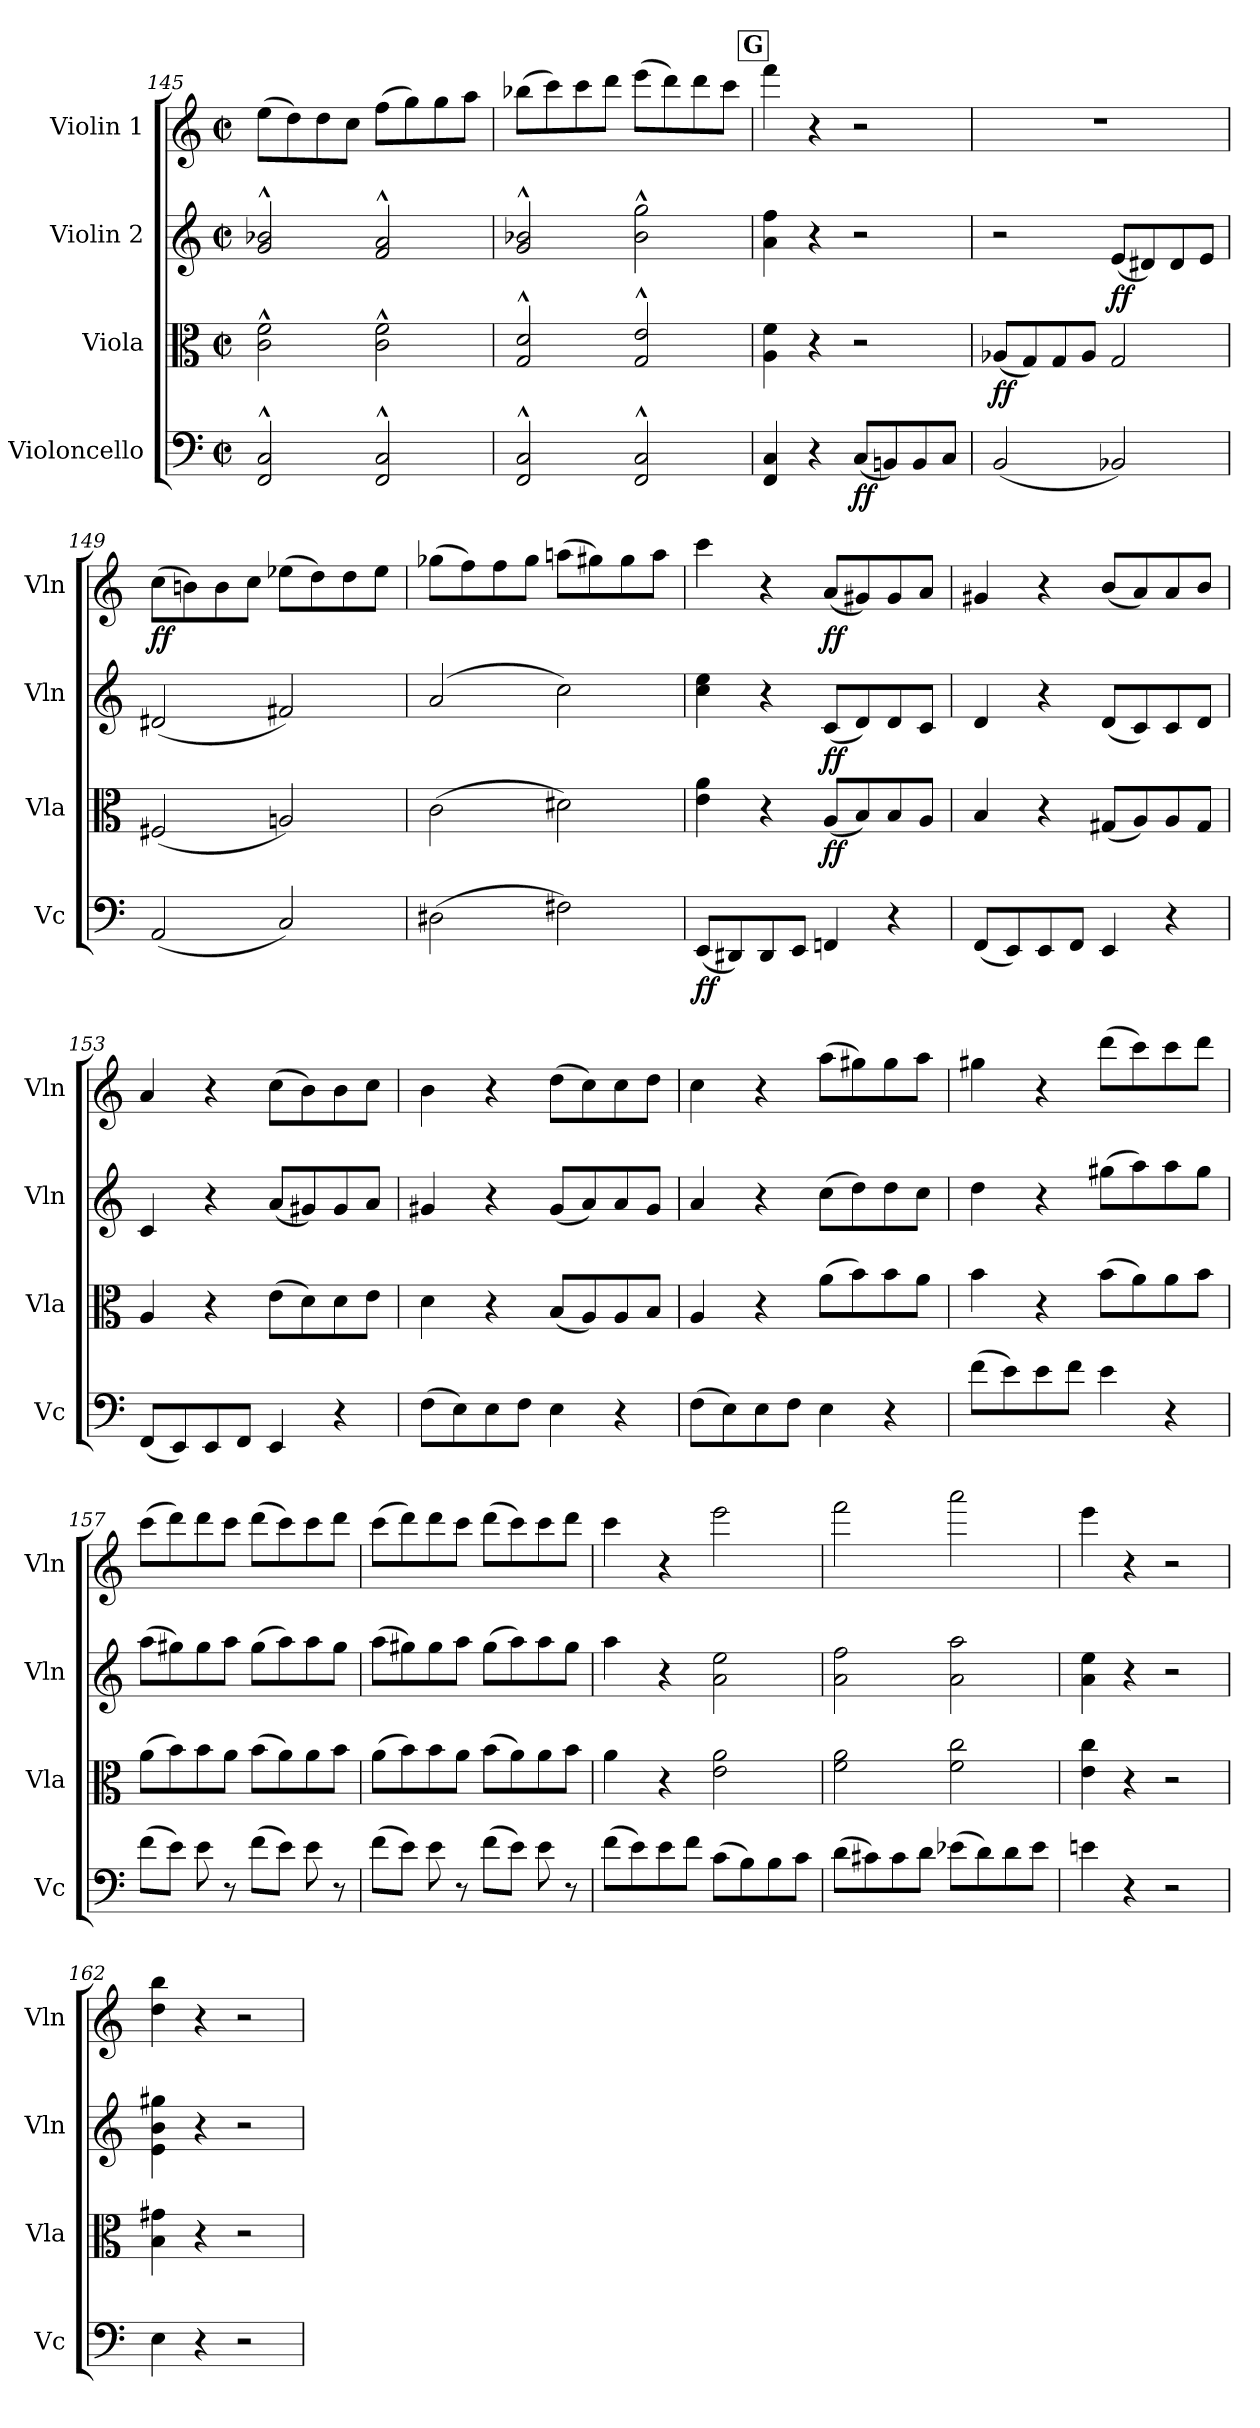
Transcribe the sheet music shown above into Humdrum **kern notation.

**kern	**dynam	**kern	**dynam	**kern	**dynam	**kern	**dynam
*part4	*part4	*part3	*part3	*part2	*part2	*part1	*part1
*staff4	*staff4	*staff3	*staff3	*staff2	*staff2	*staff1	*staff1
*I"Violoncello	*	*I"Viola	*	*I"Violin 2	*	*I"Violin 1	*
*I'Vc	*	*I'Vla	*	*I'Vln	*	*I'Vln	*
*clefF4	*	*clefC3	*	*clefG2	*	*clefG2	*
*k[]	*	*k[]	*	*k[]	*	*k[]	*
*M2/2	*	*M2/2	*	*M2/2	*	*M2/2	*
*met(c|)	*	*met(c|)	*	*met(c|)	*	*met(c|)	*
=145	=145	=145	=145	=145	=145	=145	=145
2FF/^^ 2C/^^	.	2c\^^ 2f\^^	.	2g/^^ 2b-X/^^	.	(>8ee\L	.
.	.	.	.	.	.	8dd\)	.
.	.	.	.	.	.	8dd\	.
.	.	.	.	.	.	8cc\J	.
2FF/^^ 2C/^^	.	2c\^^ 2f\^^	.	2f/^^ 2a/^^	.	(>8ff\L	.
.	.	.	.	.	.	8gg\)	.
.	.	.	.	.	.	8gg\	.
.	.	.	.	.	.	8aa\J	.
=146	=146	=146	=146	=146	=146	=146	=146
2FF/^^ 2C/^^	.	2G/^^ 2d/^^	.	2g/^^ 2b-X/^^	.	(>8bb-X\L	.
.	.	.	.	.	.	8ccc\)	.
.	.	.	.	.	.	8ccc\	.
.	.	.	.	.	.	8ddd\J	.
2FF/^^ 2C/^^	.	2G/^^ 2e/^^	.	2b-\^^ 2gg\^^	.	(>8eee\L	.
.	.	.	.	.	.	8ddd\)	.
.	.	.	.	.	.	8ddd\	.
.	.	.	.	.	.	8ccc\J	.
!!LO:REH:place=s1:a:B:fs=14:t=G
=147	=147	=147	=147	=147	=147	=147	=147
4FF/ 4C/	.	4A\ 4f\	.	4a\ 4ff\	.	4fff\	.
4r	.	4r	.	4r	.	4r	.
!	!LO:DY:b	!	!	!	!	!	!
(<8C/L	ff	2r	.	2r	.	2r	.
8BBn/)	.	.	.	.	.	.	.
8BB/	.	.	.	.	.	.	.
8C/J	.	.	.	.	.	.	.
=148	=148	=148	=148	=148	=148	=148	=148
!	!	!	!LO:DY:b	!	!	!	!
(<2BB/	.	(<8A-X/L	ff	2r	.	1r	.
.	.	8G/)	.	.	.	.	.
.	.	8G/	.	.	.	.	.
.	.	8A-/J	.	.	.	.	.
!	!	!	!	!	!LO:DY:b	!	!
2BB-X/)	.	2G/	.	(<8e/L	ff	.	.
.	.	.	.	8d#X/)	.	.	.
.	.	.	.	8d#/	.	.	.
.	.	.	.	8e/J	.	.	.
=149	=149	=149	=149	=149	=149	=149	=149
!	!	!	!	!	!	!	!LO:DY:b
(<2AA/	.	(<2F#X/	.	(<2d#X/	.	(>8cc\L	ff
.	.	.	.	.	.	8bn\)	.
.	.	.	.	.	.	8b\	.
.	.	.	.	.	.	8cc\J	.
2C/)	.	2An/)	.	2f#X/)	.	(>8ee-X\L	.
.	.	.	.	.	.	8dd\)	.
.	.	.	.	.	.	8dd\	.
.	.	.	.	.	.	8ee-\J	.
!!LO:LB:g=z
=150	=150	=150	=150	=150	=150	=150	=150
(>2D#X\	.	(>2c\	.	(>2a/	.	(>8gg-X\L	.
.	.	.	.	.	.	8ff\)	.
.	.	.	.	.	.	8ff\	.
.	.	.	.	.	.	8gg-\J	.
2F#X\)	.	2d#X\)	.	2cc\)	.	(>8aan\L	.
.	.	.	.	.	.	8gg#X\)	.
.	.	.	.	.	.	8gg#\	.
.	.	.	.	.	.	8aa\J	.
=151	=151	=151	=151	=151	=151	=151	=151
!	!LO:DY:b	!	!	!	!	!	!
(<8EE/L	ff	4e\ 4a\	.	4cc\ 4ee\	.	4ccc\	.
8DD#X/)	.	.	.	.	.	.	.
8DD#/	.	4r	.	4r	.	4r	.
8EE/J	.	.	.	.	.	.	.
!	!	!	!LO:DY:b	!	!LO:DY:b	!	!LO:DY:b
4FFn/	.	(<8A/L	ff	(<8c/L	ff	(<8a/L	ff
.	.	8B/)	.	8d/)	.	8g#X/)	.
4r	.	8B/	.	8d/	.	8g#/	.
.	.	8A/J	.	8c/J	.	8a/J	.
=152	=152	=152	=152	=152	=152	=152	=152
(<8FF/L	.	4B/	.	4d/	.	4g#X/	.
8EE/)	.	.	.	.	.	.	.
8EE/	.	4r	.	4r	.	4r	.
8FF/J	.	.	.	.	.	.	.
4EE/	.	(<8G#X/L	.	(<8d/L	.	(<8b/L	.
.	.	8A/)	.	8c/)	.	8a/)	.
4r	.	8A/	.	8c/	.	8a/	.
.	.	8G#/J	.	8d/J	.	8b/J	.
=153	=153	=153	=153	=153	=153	=153	=153
(<8FF/L	.	4A/	.	4c/	.	4a/	.
8EE/)	.	.	.	.	.	.	.
8EE/	.	4r	.	4r	.	4r	.
8FF/J	.	.	.	.	.	.	.
4EE/	.	(>8e\L	.	(<8a/L	.	(>8cc\L	.
.	.	8d\)	.	8g#X/)	.	8b\)	.
4r	.	8d\	.	8g#/	.	8b\	.
.	.	8e\J	.	8a/J	.	8cc\J	.
=154	=154	=154	=154	=154	=154	=154	=154
(>8F\L	.	4d\	.	4g#X/	.	4b\	.
8E\)	.	.	.	.	.	.	.
8E\	.	4r	.	4r	.	4r	.
8F\J	.	.	.	.	.	.	.
4E\	.	(<8B/L	.	(<8g#/L	.	(>8dd\L	.
.	.	8A/)	.	8a/)	.	8cc\)	.
4r	.	8A/	.	8a/	.	8cc\	.
.	.	8B/J	.	8g#/J	.	8dd\J	.
=155	=155	=155	=155	=155	=155	=155	=155
(>8F\L	.	4A/	.	4a/	.	4cc\	.
8E\)	.	.	.	.	.	.	.
8E\	.	4r	.	4r	.	4r	.
8F\J	.	.	.	.	.	.	.
4E\	.	(>8a\L	.	(>8cc\L	.	(>8aa\L	.
.	.	8b\)	.	8dd\)	.	8gg#X\)	.
4r	.	8b\	.	8dd\	.	8gg#\	.
.	.	8a\J	.	8cc\J	.	8aa\J	.
=156	=156	=156	=156	=156	=156	=156	=156
(>8f\L	.	4b\	.	4dd\	.	4gg#X\	.
8e\)	.	.	.	.	.	.	.
8e\	.	4r	.	4r	.	4r	.
8f\J	.	.	.	.	.	.	.
4e\	.	(>8b\L	.	(>8gg#X\L	.	(>8ddd\L	.
.	.	8a\)	.	8aa\)	.	8ccc\)	.
4r	.	8a\	.	8aa\	.	8ccc\	.
.	.	8b\J	.	8gg#\J	.	8ddd\J	.
!!LO:LB:g=z
=157	=157	=157	=157	=157	=157	=157	=157
(>8f\L	.	(>8a\L	.	(>8aa\L	.	(>8ccc\L	.
8e\J)	.	8b\)	.	8gg#X\)	.	8ddd\)	.
8e\	.	8b\	.	8gg#\	.	8ddd\	.
8r	.	8a\J	.	8aa\J	.	8ccc\J	.
(>8f\L	.	(>8b\L	.	(>8gg#\L	.	(>8ddd\L	.
8e\J)	.	8a\)	.	8aa\)	.	8ccc\)	.
8e\	.	8a\	.	8aa\	.	8ccc\	.
8r	.	8b\J	.	8gg#\J	.	8ddd\J	.
=158	=158	=158	=158	=158	=158	=158	=158
(>8f\L	.	(>8a\L	.	(>8aa\L	.	(>8ccc\L	.
8e\J)	.	8b\)	.	8gg#X\)	.	8ddd\)	.
8e\	.	8b\	.	8gg#\	.	8ddd\	.
8r	.	8a\J	.	8aa\J	.	8ccc\J	.
(>8f\L	.	(>8b\L	.	(>8gg#\L	.	(>8ddd\L	.
8e\J)	.	8a\)	.	8aa\)	.	8ccc\)	.
8e\	.	8a\	.	8aa\	.	8ccc\	.
8r	.	8b\J	.	8gg#\J	.	8ddd\J	.
=159	=159	=159	=159	=159	=159	=159	=159
(>8f\L	.	4a\	.	4aa\	.	4ccc\	.
8e\)	.	.	.	.	.	.	.
8e\	.	4r	.	4r	.	4r	.
8f\J	.	.	.	.	.	.	.
(>8c\L	.	2e\ 2a\	.	2a\ 2ee\	.	2eee\	.
8B\)	.	.	.	.	.	.	.
8B\	.	.	.	.	.	.	.
8c\J	.	.	.	.	.	.	.
=160	=160	=160	=160	=160	=160	=160	=160
(>8d\L	.	2f\ 2a\	.	2a\ 2ff\	.	2fff\	.
8c#X\)	.	.	.	.	.	.	.
8c#\	.	.	.	.	.	.	.
8d\J	.	.	.	.	.	.	.
(>8e-X\L	.	2f\ 2cc\	.	2a\ 2aa\	.	2aaa\	.
8d\)	.	.	.	.	.	.	.
8d\	.	.	.	.	.	.	.
8e-\J	.	.	.	.	.	.	.
=161	=161	=161	=161	=161	=161	=161	=161
4en\	.	4e\ 4cc\	.	4a\ 4ee\	.	4eee\	.
4r	.	4r	.	4r	.	4r	.
2r	.	2r	.	2r	.	2r	.
!!LO:PB:g=z
=162	=162	=162	=162	=162	=162	=162	=162
4E\	.	4B\ 4g#X\	.	4e\ 4b\ 4gg#X\	.	4dd\ 4bb\	.
4r	.	4r	.	4r	.	4r	.
2r	.	2r	.	2r	.	2r	.
=	=	=	=	=	=	=	=
*-	*-	*-	*-	*-	*-	*-	*-
